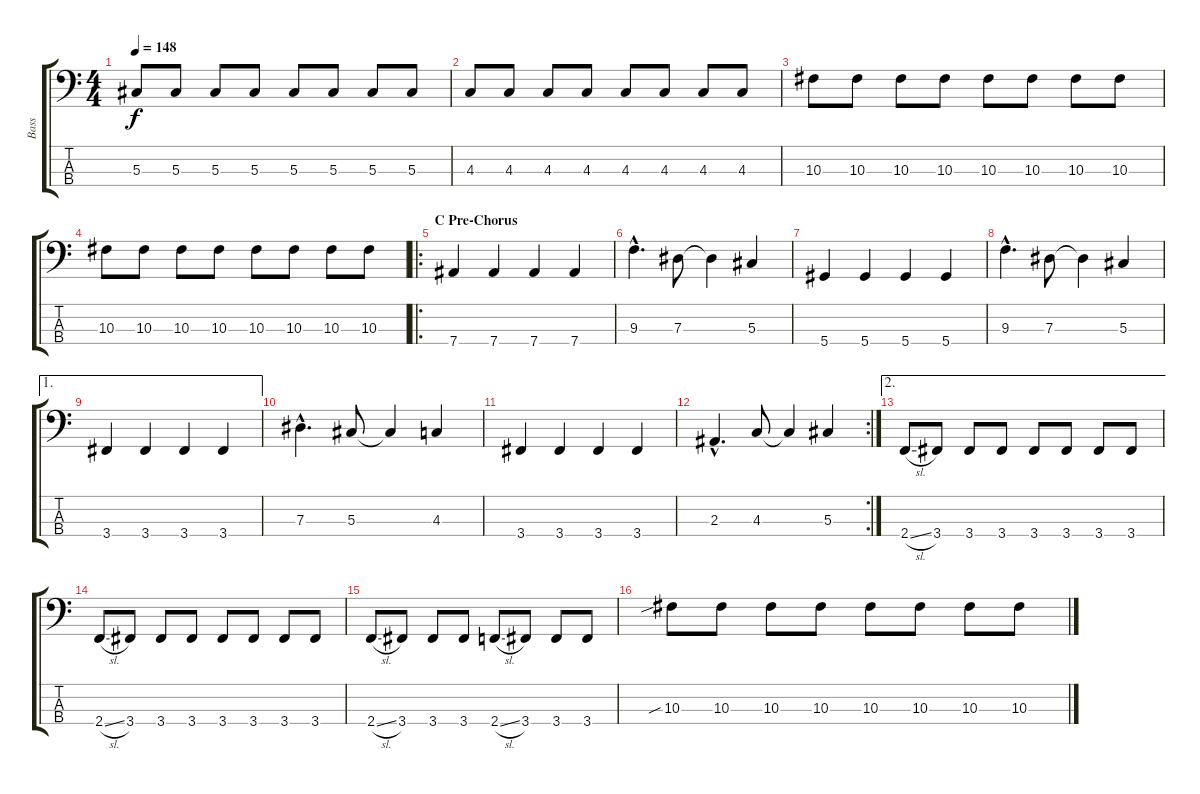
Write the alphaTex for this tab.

\track ("Bass" "Bass") {instrument electricbasspick}
\staff {score tabs}
\tuning (Gb2 Db2 Ab1 Eb1) {hide}
\ts (4 4)
\tempo 148
\clef f4
\ks c
5.3.8{dy f} 5.3.8 5.3.8 5.3.8 5.3.8 5.3.8 5.3.8 5.3.8 |
4.3.8 4.3.8 4.3.8 4.3.8 4.3.8 4.3.8 4.3.8 4.3.8 |
10.3.8 10.3.8 10.3.8 10.3.8 10.3.8 10.3.8 10.3.8 10.3.8 |
10.3.8 10.3.8 10.3.8 10.3.8 10.3.8 10.3.8 10.3.8 10.3.8 |
\ro
\section ("" "C Pre-Chorus")
7.4.4 7.4.4 7.4.4 7.4.4 |
9.3{hac}.4{d} 7.3.8 7.3{t}.4 5.3.4 |
5.4.4 5.4.4 5.4.4 5.4.4 |
9.3{hac}.4{d} 7.3.8 7.3{t}.4 5.3.4 |
\ae 1
3.4.4 3.4.4 3.4.4 3.4.4 |
7.3{hac}.4{d} 5.3.8 5.3{t}.4 4.3.4 |
3.4.4 3.4.4 3.4.4 3.4.4 |
\rc 2
2.3{hac}.4{d} 4.3.8 4.3{t}.4 5.3.4 |
\ae 2
2.4{sl}.8 3.4.8 3.4.8 3.4.8 3.4.8 3.4.8 3.4.8 3.4.8 |
2.4{sl}.8 3.4.8 3.4.8 3.4.8 3.4.8 3.4.8 3.4.8 3.4.8 |
2.4{sl}.8 3.4.8 3.4.8 3.4.8 2.4{sl}.8 3.4.8 3.4.8 3.4.8 |
10.3{sib}.8 10.3.8 10.3.8 10.3.8 10.3.8 10.3.8 10.3.8 10.3.8
